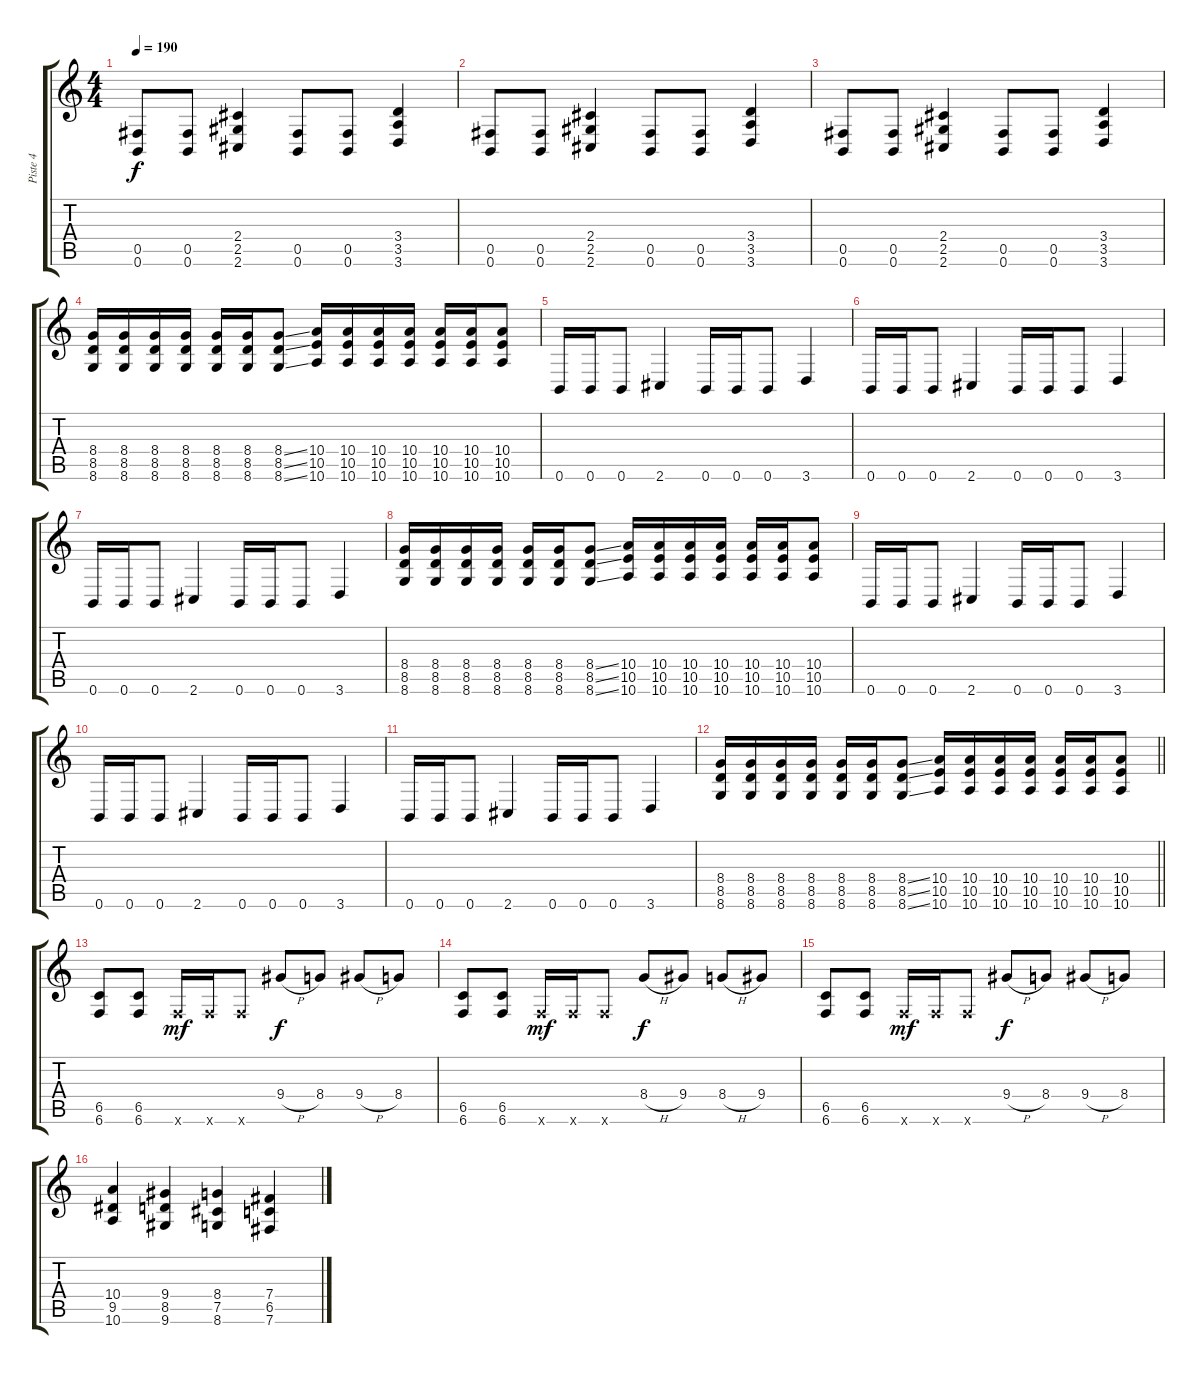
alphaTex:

\track ("Piste 4" "Piste 4") {instrument distortionguitar}
\staff {score tabs}
\tuning (Db4 Ab3 E3 B2 Gb2 B1) {hide}
\ts (4 4)
\tempo 190
\clef g2
\ks c
(0.5 0.6).8{dy f} (0.5 0.6).8 (2.4 2.5 2.6).4 (0.5 0.6).8 (0.5 0.6).8 (3.4 3.5 3.6).4 |
(0.5 0.6).8 (0.5 0.6).8 (2.4 2.5 2.6).4 (0.5 0.6).8 (0.5 0.6).8 (3.4 3.5 3.6).4 |
(0.5 0.6).8 (0.5 0.6).8 (2.4 2.5 2.6).4 (0.5 0.6).8 (0.5 0.6).8 (3.4 3.5 3.6).4 |
(8.4 8.5 8.6).16 (8.4 8.5 8.6).16 (8.4 8.5 8.6).16 (8.4 8.5 8.6).16 (8.4 8.5 8.6).16 (8.4 8.5 8.6).16 (8.4{ss} 8.5{ss} 8.6{ss}).8 (10.4 10.5 10.6).16 (10.4 10.5 10.6).16 (10.4 10.5 10.6).16 (10.4 10.5 10.6).16 (10.4 10.5 10.6).16 (10.4 10.5 10.6).16 (10.4 10.5 10.6).8 |
0.6.16 0.6.16 0.6.8 2.6.4 0.6.16 0.6.16 0.6.8 3.6.4 |
0.6.16 0.6.16 0.6.8 2.6.4 0.6.16 0.6.16 0.6.8 3.6.4 |
0.6.16 0.6.16 0.6.8 2.6.4 0.6.16 0.6.16 0.6.8 3.6.4 |
(8.4 8.5 8.6).16 (8.4 8.5 8.6).16 (8.4 8.5 8.6).16 (8.4 8.5 8.6).16 (8.4 8.5 8.6).16 (8.4 8.5 8.6).16 (8.4{ss} 8.5{ss} 8.6{ss}).8 (10.4 10.5 10.6).16 (10.4 10.5 10.6).16 (10.4 10.5 10.6).16 (10.4 10.5 10.6).16 (10.4 10.5 10.6).16 (10.4 10.5 10.6).16 (10.4 10.5 10.6).8 |
0.6.16 0.6.16 0.6.8 2.6.4 0.6.16 0.6.16 0.6.8 3.6.4 |
0.6.16 0.6.16 0.6.8 2.6.4 0.6.16 0.6.16 0.6.8 3.6.4 |
0.6.16 0.6.16 0.6.8 2.6.4 0.6.16 0.6.16 0.6.8 3.6.4 |
\barLineRight lightlight
(8.4 8.5 8.6).16 (8.4 8.5 8.6).16 (8.4 8.5 8.6).16 (8.4 8.5 8.6).16 (8.4 8.5 8.6).16 (8.4 8.5 8.6).16 (8.4{ss} 8.5{ss} 8.6{ss}).8 (10.4 10.5 10.6).16 (10.4 10.5 10.6).16 (10.4 10.5 10.6).16 (10.4 10.5 10.6).16 (10.4 10.5 10.6).16 (10.4 10.5 10.6).16 (10.4 10.5 10.6).8 |
(6.5 6.6).8 (6.5 6.6).8 6.6{x}.16{dy mf} 6.6{x}.16 6.6{x}.8 9.4{h}.8{dy f} 8.4.8 9.4{h}.8 8.4.8 |
(6.5 6.6).8 (6.5 6.6).8 6.6{x}.16{dy mf} 6.6{x}.16 6.6{x}.8 8.4{h}.8{dy f} 9.4.8 8.4{h}.8 9.4.8 |
(6.5 6.6).8 (6.5 6.6).8 6.6{x}.16{dy mf} 6.6{x}.16 6.6{x}.8 9.4{h}.8{dy f} 8.4.8 9.4{h}.8 8.4.8 |
(10.4 9.5 10.6).4 (9.4 8.5 9.6).4 (8.4 7.5 8.6).4 (7.4 6.5 7.6).4
